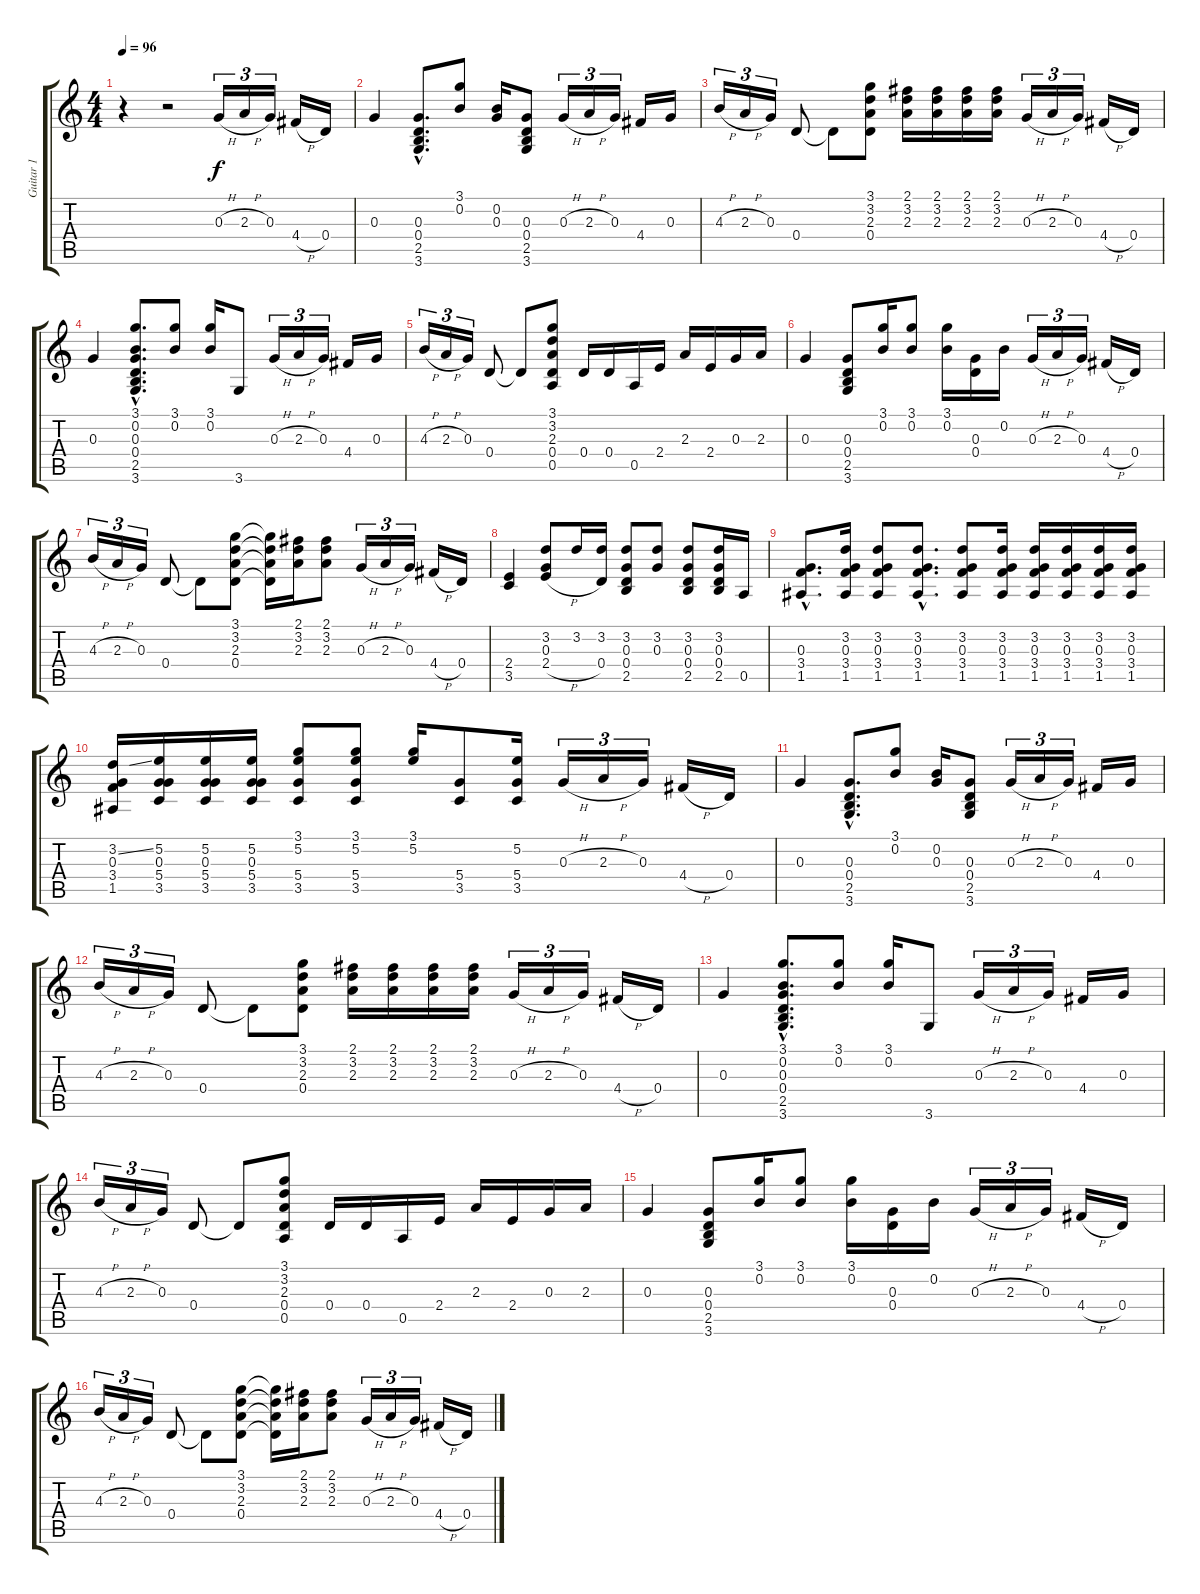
\track ("Guitar 1" "Guitar 1") {instrument acousticguitarnylon}
\staff {score tabs}
\tuning (E4 B3 G3 D3 A2 E2) {hide}
\ts (4 4)
\tempo 96
\clef g2
\ks c
r.4{dy f instrument acousticguitarnylon} r.2 0.3{h}.16{tu (3 2)} 2.3{h}.16{tu (3 2)} 0.3.16{tu (3 2)} 4.4{h}.16 0.4.16 |
0.3.4 (0.3{hac} 0.4{hac} 2.5{hac} 3.6{hac}).8{d} (3.1 0.2).8 (0.2 0.3).16 (0.3 0.4 2.5 3.6).8 0.3{h}.16{tu (3 2)} 2.3{h}.16{tu (3 2)} 0.3.16{tu (3 2)} 4.4.16 0.3.16 |
4.3{h}.16{tu (3 2)} 2.3{h}.16{tu (3 2)} 0.3.16{tu (3 2)} 0.4.8 0.4{t}.8 (3.1 3.2 2.3 0.4).8 (2.1 3.2 2.3).16 (2.1 3.2 2.3).16 (2.1 3.2 2.3).16 (2.1 3.2 2.3).16 0.3{h}.16{tu (3 2)} 2.3{h}.16{tu (3 2)} 0.3.16{tu (3 2)} 4.4{h}.16 0.4.16 |
0.3.4 (3.1{hac} 0.2{hac} 0.3{hac} 0.4{hac} 2.5{hac} 3.6{hac}).8{d} (3.1 0.2).8 (3.1 0.2).16 3.6.8 0.3{h}.16{tu (3 2)} 2.3{h}.16{tu (3 2)} 0.3.16{tu (3 2)} 4.4.16 0.3.16 |
4.3{h}.16{tu (3 2)} 2.3{h}.16{tu (3 2)} 0.3.16{tu (3 2)} 0.4.8 0.4{t}.8 (3.1 3.2 2.3 0.4 0.5).8 0.4.16 0.4.16 0.5.16 2.4.16 2.3.16 2.4.16 0.3.16 2.3.16 |
0.3.4 (0.3 0.4 2.5 3.6).8 (3.1 0.2).16 (3.1 0.2).8 (3.1 0.2).16 (0.3 0.4).16 0.2.16 0.3{h}.16{tu (3 2)} 2.3{h}.16{tu (3 2)} 0.3.16{tu (3 2)} 4.4{h}.16 0.4.16 |
4.3{h}.16{tu (3 2)} 2.3{h}.16{tu (3 2)} 0.3.16{tu (3 2)} 0.4.8 0.4{t}.8 (3.1 3.2 2.3 0.4).8 (3.1{t} 3.2{t} 2.3{t} 0.4{t}).16 (2.1 3.2 2.3).16 (2.1 3.2 2.3).8 0.3{h}.16{tu (3 2)} 2.3{h}.16{tu (3 2)} 0.3.16{tu (3 2)} 4.4{h}.16 0.4.16 |
(2.4 3.5).4 (3.2 0.3 2.4{h}).8 3.2.16 (3.2 0.4).16 (3.2 0.3 0.4 2.5).8 (3.2 0.3).8 (3.2 0.3 0.4 2.5).8 (3.2 0.3 0.4 2.5).16 0.5.16 |
(0.3{hac} 3.4{hac} 1.5{hac}).8{d} (3.2 0.3 3.4 1.5).16 (3.2 0.3 3.4 1.5).8 (3.2{hac} 0.3{hac} 3.4{hac} 1.5{hac}).8{d} (3.2 0.3 3.4 1.5).8 (3.2 0.3 3.4 1.5).16 (3.2 0.3 3.4 1.5).16 (3.2 0.3 3.4 1.5).16 (3.2 0.3 3.4 1.5).16 (3.2 0.3 3.4 1.5).16 |
(3.2{ss} 0.3 3.4 1.5).16 (5.2 0.3 5.4 3.5).16 (5.2 0.3 5.4 3.5).16 (5.2 0.3 5.4 3.5).16 (3.1 5.2 5.4 3.5).8 (3.1 5.2 5.4 3.5).8 (3.1 5.2).16 (5.4 3.5).8 (5.2 5.4 3.5).16 0.3{h}.16{tu (3 2)} 2.3{h}.16{tu (3 2)} 0.3.16{tu (3 2)} 4.4{h}.16 0.4.16 |
0.3.4 (0.3{hac} 0.4{hac} 2.5{hac} 3.6{hac}).8{d} (3.1 0.2).8 (0.2 0.3).16 (0.3 0.4 2.5 3.6).8 0.3{h}.16{tu (3 2)} 2.3{h}.16{tu (3 2)} 0.3.16{tu (3 2)} 4.4.16 0.3.16 |
4.3{h}.16{tu (3 2)} 2.3{h}.16{tu (3 2)} 0.3.16{tu (3 2)} 0.4.8 0.4{t}.8 (3.1 3.2 2.3 0.4).8 (2.1 3.2 2.3).16 (2.1 3.2 2.3).16 (2.1 3.2 2.3).16 (2.1 3.2 2.3).16 0.3{h}.16{tu (3 2)} 2.3{h}.16{tu (3 2)} 0.3.16{tu (3 2)} 4.4{h}.16 0.4.16 |
0.3.4 (3.1{hac} 0.2{hac} 0.3{hac} 0.4{hac} 2.5{hac} 3.6{hac}).8{d} (3.1 0.2).8 (3.1 0.2).16 3.6.8 0.3{h}.16{tu (3 2)} 2.3{h}.16{tu (3 2)} 0.3.16{tu (3 2)} 4.4.16 0.3.16 |
4.3{h}.16{tu (3 2)} 2.3{h}.16{tu (3 2)} 0.3.16{tu (3 2)} 0.4.8 0.4{t}.8 (3.1 3.2 2.3 0.4 0.5).8 0.4.16 0.4.16 0.5.16 2.4.16 2.3.16 2.4.16 0.3.16 2.3.16 |
0.3.4 (0.3 0.4 2.5 3.6).8 (3.1 0.2).16 (3.1 0.2).8 (3.1 0.2).16 (0.3 0.4).16 0.2.16 0.3{h}.16{tu (3 2)} 2.3{h}.16{tu (3 2)} 0.3.16{tu (3 2)} 4.4{h}.16 0.4.16 |
4.3{h}.16{tu (3 2)} 2.3{h}.16{tu (3 2)} 0.3.16{tu (3 2)} 0.4.8 0.4{t}.8 (3.1 3.2 2.3 0.4).8 (3.1{t} 3.2{t} 2.3{t} 0.4{t}).16 (2.1 3.2 2.3).16 (2.1 3.2 2.3).8 0.3{h}.16{tu (3 2)} 2.3{h}.16{tu (3 2)} 0.3.16{tu (3 2)} 4.4{h}.16 0.4.16
